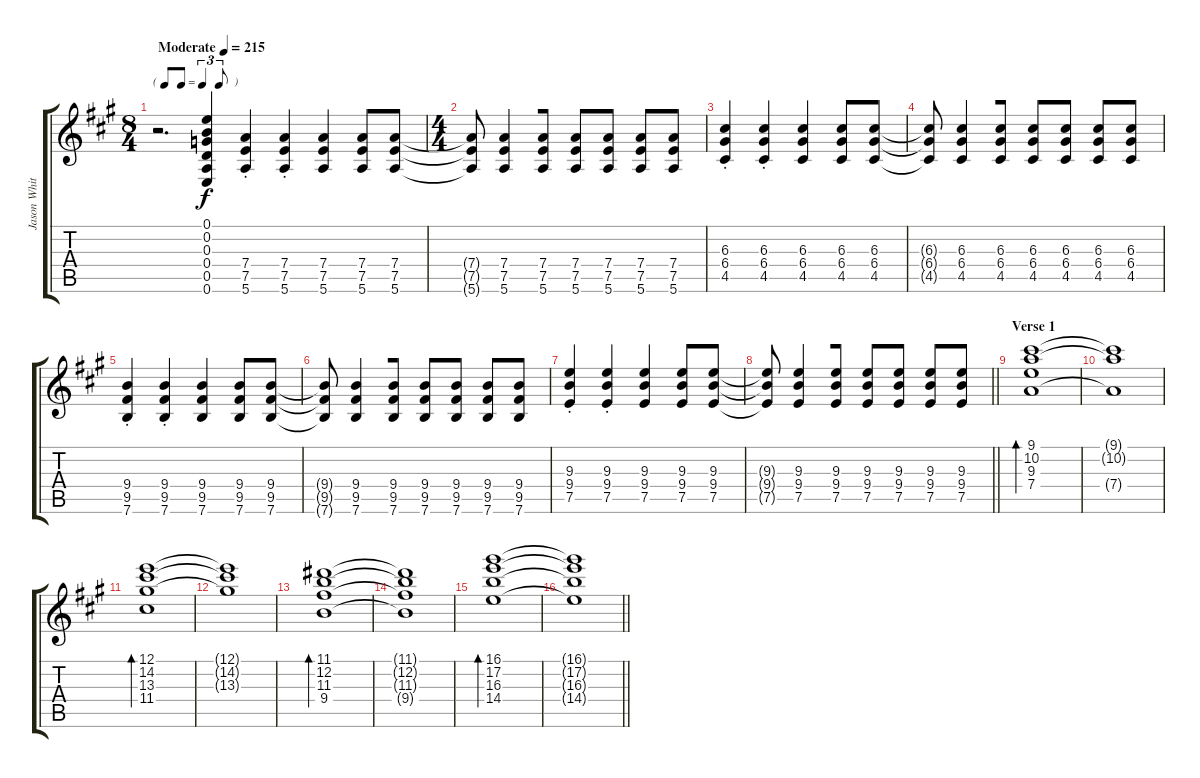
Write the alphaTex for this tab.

\track ("Jason White (Lead Guitar)" "Jason Whit") {instrument distortionguitar}
\staff {score tabs}
\tuning (E4 B3 G3 D3 A2 E2) {hide}
\ts (8 4)
\tf triplet8th
\tempo (215 "Moderate")
\clef g2
\ks a
r.2{d dy f instrument distortionguitar} (0.1 0.2 0.3 0.4 0.5 0.6).4 (7.4{st} 7.5{st} 5.6{st}).4 (7.4{st} 7.5{st} 5.6{st}).4 (7.4 7.5 5.6).4 (7.4 7.5 5.6).8 (7.4 7.5 5.6).8 |
\ts (4 4)
(7.4{t} 7.5{t} 5.6{t}).8 (7.4 7.5 5.6).4{beam merge} (7.4 7.5 5.6).8 (7.4 7.5 5.6).8 (7.4 7.5 5.6).8 (7.4 7.5 5.6).8 (7.4 7.5 5.6).8 |
(6.3{st} 6.4{st} 4.5{st}).4 (6.3{st} 6.4{st} 4.5{st}).4 (6.3 6.4 4.5).4 (6.3 6.4 4.5).8 (6.3 6.4 4.5).8 |
(6.3{t} 6.4{t} 4.5{t}).8 (6.3 6.4 4.5).4{beam merge} (6.3 6.4 4.5).8 (6.3 6.4 4.5).8 (6.3 6.4 4.5).8 (6.3 6.4 4.5).8 (6.3 6.4 4.5).8 |
(9.4{st} 9.5{st} 7.6{st}).4 (9.4{st} 9.5{st} 7.6{st}).4 (9.4 9.5 7.6).4 (9.4 9.5 7.6).8 (9.4 9.5 7.6).8 |
(9.4{t} 9.5{t} 7.6{t}).8 (9.4 9.5 7.6).4{beam merge} (9.4 9.5 7.6).8 (9.4 9.5 7.6).8 (9.4 9.5 7.6).8 (9.4 9.5 7.6).8 (9.4 9.5 7.6).8 |
(9.3{st} 9.4{st} 7.5{st}).4 (9.3{st} 9.4{st} 7.5{st}).4 (9.3 9.4 7.5).4 (9.3 9.4 7.5).8 (9.3 9.4 7.5).8 |
\barLineRight lightlight
(9.3{t} 9.4{t} 7.5{t}).8 (9.3 9.4 7.5).4{beam merge} (9.3 9.4 7.5).8 (9.3 9.4 7.5).8 (9.3 9.4 7.5).8 (9.3 9.4 7.5).8 (9.3 9.4 7.5).8 |
\section ("" "Verse 1")
(9.1 10.2 9.3 7.4).1{bd 480} |
(9.1{t} 10.2{t} 7.4{t}).1 |
(12.1 14.2 13.3 11.4).1{bd 480} |
(12.1{t} 14.2{t} 13.3{t}).1 |
(11.1 12.2 11.3 9.4).1{bd 480} |
(11.1{t} 12.2{t} 11.3{t} 9.4{t}).1 |
(16.1 17.2 16.3 14.4).1{bd 480} |
\barLineRight lightlight
(16.1{t} 17.2{t} 16.3{t} 14.4{t}).1
